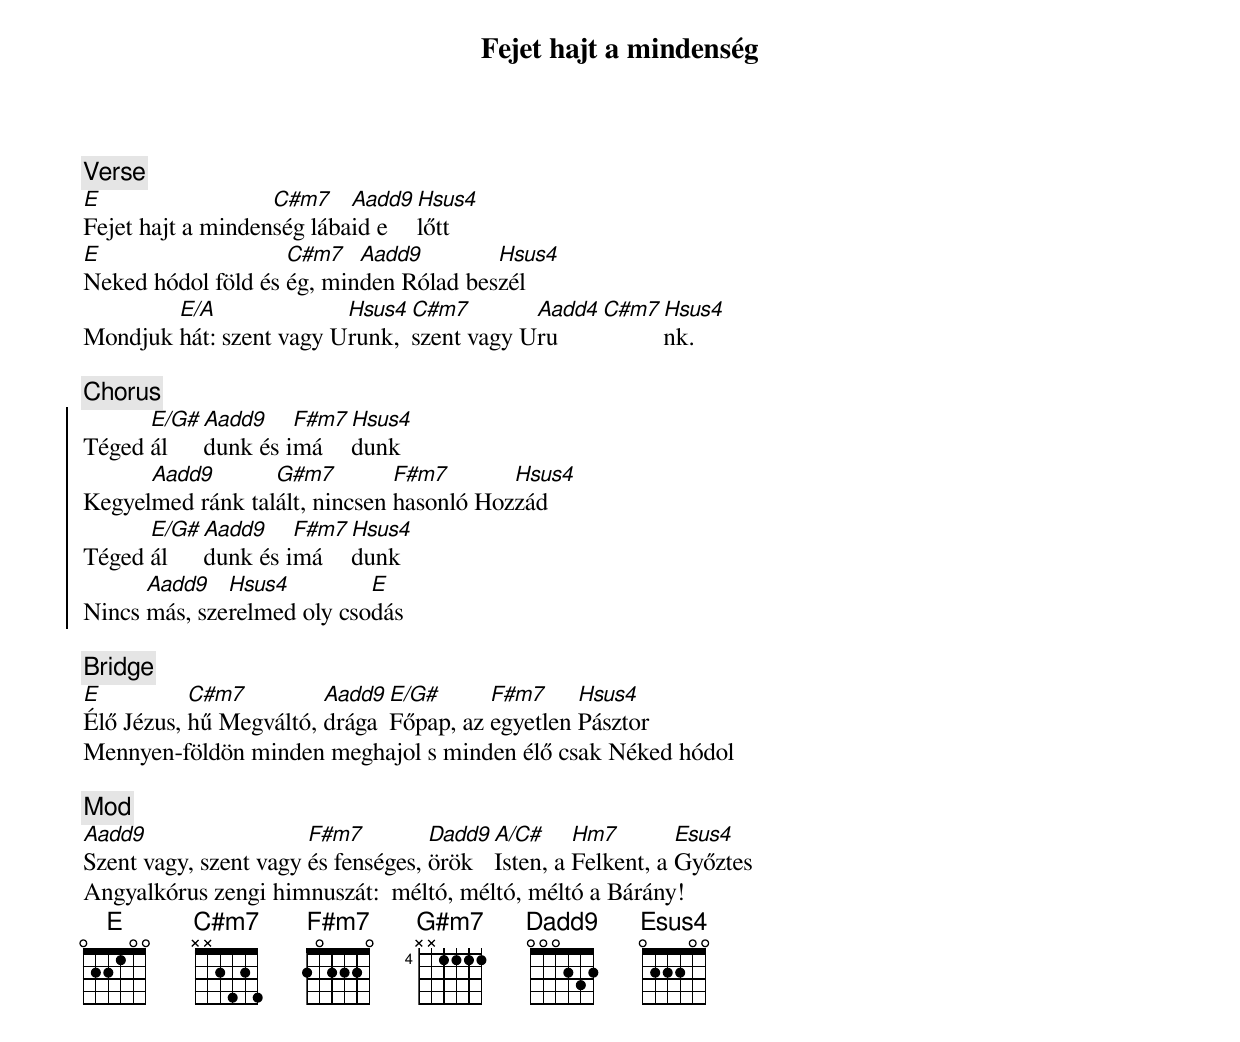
{title: Fejet hajt a mindenség}
{subtitle: }


{c:Verse}
[E]Fejet hajt a minden[C#m7]ség lába[Aadd9]id e[Hsus4]lőtt
[E]Neked hódol föld és [C#m7]ég, min[Aadd9]den Rólad bes[Hsus4]zél
Mondjuk [E/A]hát: szent vagy U[Hsus4]runk, [C#m7]szent vagy U[Aadd4]ru[C#m7][Hsus4]nk.

{c:Chorus}
{soc}
Téged [E/G#]ál[Aadd9]dunk és i[F#m7]má[Hsus4]dunk
Kegyel[Aadd9]med ránk tal[G#m7]ált, nincsen [F#m7]hasonló Hoz[Hsus4]zád
Téged [E/G#]ál[Aadd9]dunk és i[F#m7]má[Hsus4]dunk
Nincs [Aadd9]más, sze[Hsus4]relmed oly cso[E]dás
{eoc}

{c:Bridge}
[E]Élő Jézus, [C#m7]hű Megváltó, [Aadd9]drága [E/G#]Főpap, az [F#m7]egyetlen [Hsus4]Pásztor
Mennyen-földön minden meghajol s minden élő csak Néked hódol

{c:Mod}
[Aadd9]Szent vagy, szent vagy [F#m7]és fenséges, [Dadd9]örök [A/C#]Isten, a [Hm7]Felkent, a [Esus4]Győztes
Angyalkórus zengi himnuszát:  méltó, méltó, méltó a Bárány!
